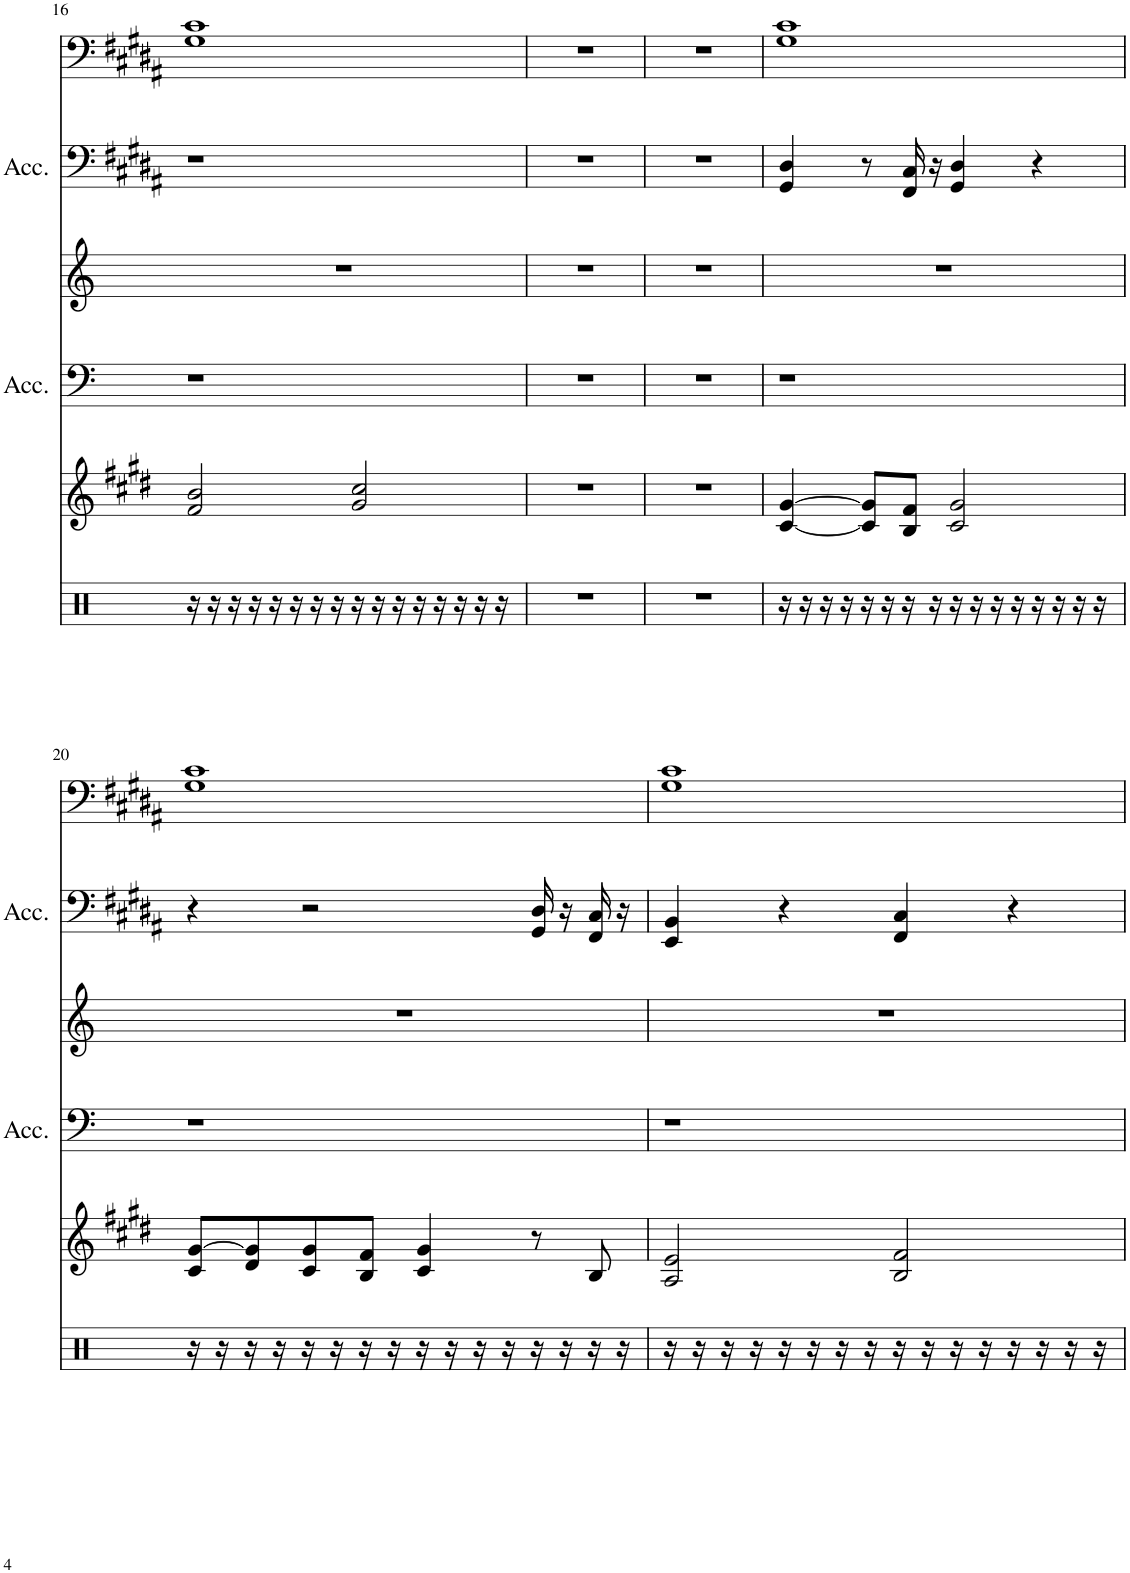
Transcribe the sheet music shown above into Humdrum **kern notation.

**kern	**kern	**kern	**kern	**kern	**kern
*part6	*part5	*part4	*part3	*part2	*part1
*staff6	*staff5	*staff4	*staff3	*staff2	*staff1
*I"Track 8	*I"Track 7	*I"Accordion	*I"Track 6	*I"Accordion	*I"Track 3
*	*	*I'Acc.	*	*I'Acc.	*
!!LO:PB:g=z
*clefX	*clefG2	*clefF4	*clefG2	*clefF4	*clefF4
*	*	*Trd7c12	*Trd-7c-12	*Trd-7c-12	*
*k[]	*k[f#c#g#d#]	*k[]	*k[]	*k[f#c#g#d#a#]	*k[f#c#g#d#a#]
*M4/4	*M4/4	*M4/4	*M4/4	*M4/4	*M4/4
=16	=16	=16	=16	=16	=16
16r	2f#/ 2b/	1r	1r	1r	1G# 1c#
16r	.	.	.	.	.
16r	.	.	.	.	.
16r	.	.	.	.	.
16r	.	.	.	.	.
16r	.	.	.	.	.
16r	.	.	.	.	.
16r	.	.	.	.	.
16r	2g#/ 2cc#/	.	.	.	.
16r	.	.	.	.	.
16r	.	.	.	.	.
16r	.	.	.	.	.
16r	.	.	.	.	.
16r	.	.	.	.	.
16r	.	.	.	.	.
16r	.	.	.	.	.
=17	=17	=17	=17	=17	=17
1r	1r	1r	1r	1r	1r
=18	=18	=18	=18	=18	=18
1r	1r	1r	1r	1r	1r
=19	=19	=19	=19	=19	=19
16r	[4c#/ [4g#/	1r	1r	4GG#/ 4D#/	1G# 1c#
16r	.	.	.	.	.
16r	.	.	.	.	.
16r	.	.	.	.	.
16r	8c#/] 8g#/]L	.	.	8r	.
16r	.	.	.	.	.
16r	8B/ 8f#/J	.	.	16FF#/ 16C#/	.
16r	.	.	.	16r	.
16r	2c#/ 2g#/	.	.	4GG#/ 4D#/	.
16r	.	.	.	.	.
16r	.	.	.	.	.
16r	.	.	.	.	.
16r	.	.	.	4r	.
16r	.	.	.	.	.
16r	.	.	.	.	.
16r	.	.	.	.	.
!!LO:LB:g=z
=20	=20	=20	=20	=20	=20
16r	8c#/ [8g#/L	1r	1r	4r	1G# 1c#
16r	.	.	.	.	.
16r	8d#/ 8g#/]	.	.	.	.
16r	.	.	.	.	.
16r	8c#/ 8g#/	.	.	2r	.
16r	.	.	.	.	.
16r	8B/ 8f#/J	.	.	.	.
16r	.	.	.	.	.
16r	4c#/ 4g#/	.	.	.	.
16r	.	.	.	.	.
16r	.	.	.	.	.
16r	.	.	.	.	.
16r	8r	.	.	16GG#/ 16D#/	.
16r	.	.	.	16r	.
16r	8B/	.	.	16FF#/ 16C#/	.
16r	.	.	.	16r	.
=21	=21	=21	=21	=21	=21
16r	2A/ 2e/	1r	1r	4EE/ 4BB/	1G# 1c#
16r	.	.	.	.	.
16r	.	.	.	.	.
16r	.	.	.	.	.
16r	.	.	.	4r	.
16r	.	.	.	.	.
16r	.	.	.	.	.
16r	.	.	.	.	.
16r	2B/ 2f#/	.	.	4FF#/ 4C#/	.
16r	.	.	.	.	.
16r	.	.	.	.	.
16r	.	.	.	.	.
16r	.	.	.	4r	.
16r	.	.	.	.	.
16r	.	.	.	.	.
16r	.	.	.	.	.
=	=	=	=	=	=
*-	*-	*-	*-	*-	*-
